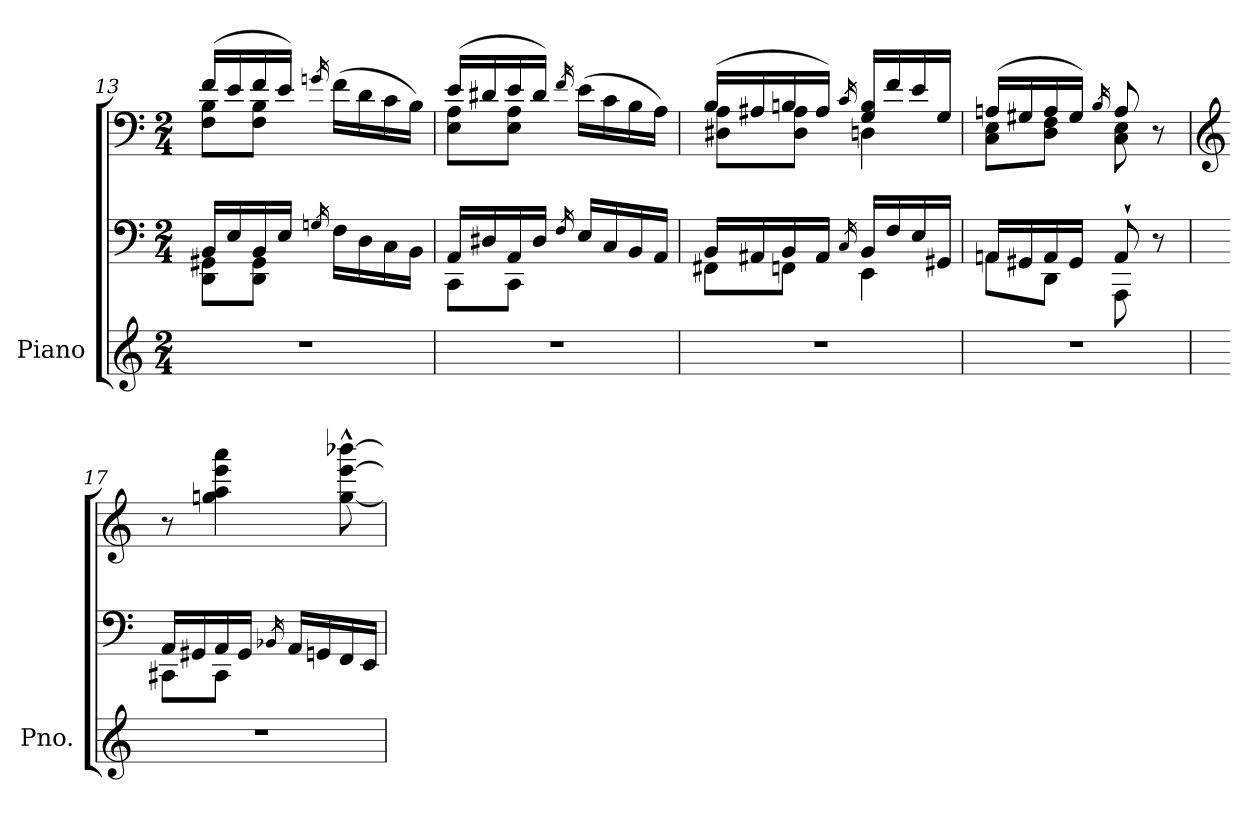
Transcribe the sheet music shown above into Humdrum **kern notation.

**kern	**kern	**kern
*part1	*part1	*part1
*staff3	*staff2	*staff1
*I"Piano	*	*
*I'Pno.	*	*
*clefG2	*clefF4	*clefF4
*k[]	*k[]	*k[]
*M2/4	*M2/4	*M2/4
=13	=13	=13
*	*^	*^
2r	16BB/LL	8DD\ 8GG#X\L	(>16f/LL	8F\ 8B\L
.	16E/	.	16e/	.
.	16BB/	8DD\ 8GG#\J	16f/	8F\ 8B\J
.	16E/JJ	.	16e/JJ)	.
.	16qGn/	.	16qgn/	.
.	16F\LL	4ryy	(<16f\LL	4ryy
.	16D\	.	16d\	.
.	16C\	.	16c\	.
.	16BB\JJ	.	16B\JJ)	.
=14	=14	=14	=14	=14
2r	16AA/LL	8CC\L	(>16e/LL	8E\ 8A\L
.	16D#X/	.	16d#X/	.
.	16AA/	8CC\J	16e/	8E\ 8A\J
.	16D#/JJ	.	16d#/JJ)	.
.	16qF/	.	16qf/	.
.	16E/LL	4ryy	(<16e\LL	4ryy
.	16C/	.	16c\	.
.	16BB/	.	16B\	.
.	16AA/JJ	.	16A\JJ)	.
!!LO:LB:g=z	!!
=15	=15	=15	=15	=15
2r	16BB/LL	8FF#X\L	(>16B/LL	8D#X\ 8A\L
.	16AA#X/	.	16A#X/	.
.	16BB/	8FFn\J	16Bn/	8D#\ 8A#\J
.	16AA#/JJ	.	16A#/JJ)	.
.	16qC/	.	16qc/	.
.	16BB/LL	4EE\	16G/ 16B/LL	4Dn\
.	16F/	.	16f/	.
.	16E/	.	16e/	.
.	16GG#X/JJ	.	16G/JJ	.
=16	=16	=16	=16	=16
2r	16AAn/LL	8AA\L	(>16An/LL	8C\ 8E\L
.	16GG#X/	.	16G#X/	.
.	16AA/	8DD\J	16A/	8D\ 8F\J
.	16GG#/JJ	.	16G#/JJ)	.
.	.	.	16qB/	.
.	8AA`/	8AAA\	8A/	8C\ 8E\
.	8r	8ryy	8r	8ryy
*	*	*	*v	*v
=17	=17	=17	=17
*	*	*	*clefG2
*	*	*	*^
!	!	!	!LO:TX:b:Bi:t=appassionato	!
*	*	*	*v	*v
2r	16AA/LL	8CC#X\L	8r
.	16GG#X/	.	.
.	16AA/	8CC#\J	4ggn\ 4aa\ 4eee\ 4aaa\
.	16GG#/JJ	.	.
.	16qBB-X/	.	.
.	16AA/LL	4ryy	.
.	16GGn/	.	.
.	16FF/	.	[8gg\^^ [8eee\^^ [8bbb-X\^^
.	16EE/JJ	.	.
*	*v	*v	*
=	=	=
*-	*-	*-
